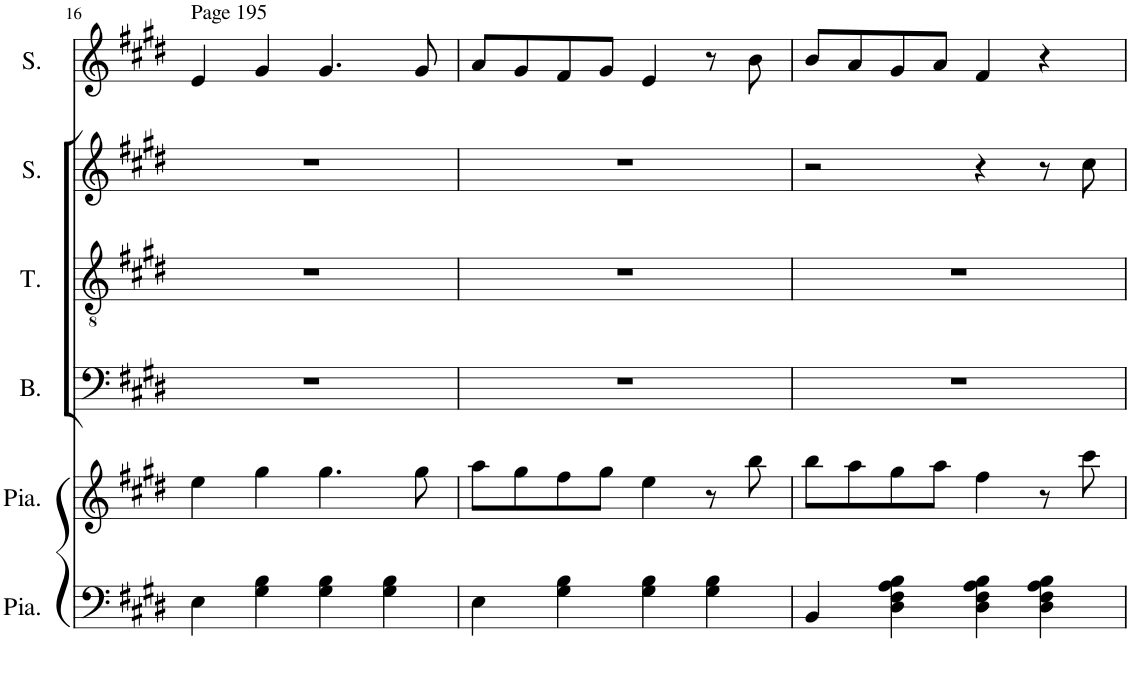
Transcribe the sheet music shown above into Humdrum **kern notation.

**kern	**kern	**kern	**kern	**kern	**kern
*part6	*part5	*part4	*part3	*part2	*part1
*staff6	*staff5	*staff4	*staff3	*staff2	*staff1
*I"Piano	*I"Piano	*I"Bass	*I"Ténor	*I"Soprano	*I"Soprano
*I'Pia.	*I'Pia.	*I'B.	*I'T.	*I'S.	*I'S.
!!LO:PB:g=z
*clefF4	*clefG2	*clefF4	*clefGv2	*clefG2	*clefG2
*k[f#c#g#d#]	*k[f#c#g#d#]	*k[f#c#g#d#]	*k[f#c#g#d#]	*k[f#c#g#d#]	*k[f#c#g#d#]
*M2/2	*M2/2	*M2/2	*M2/2	*M2/2	*M2/2
*met(c|)	*met(c|)	*met(c|)	*met(c|)	*met(c|)	*met(c|)
=16	=16	=16	=16	=16	=16
!	!	!	!	!	!LO:TX:a:t=Page 195
4E\	4ee\	1r	1r	1r	4e/
4G#\ 4B\	4gg#\	.	.	.	4g#/
4G#\ 4B\	4.gg#\	.	.	.	4.g#/
4G#\ 4B\	.	.	.	.	.
.	8gg#\	.	.	.	8g#/
=17	=17	=17	=17	=17	=17
4E\	8aa\L	1r	1r	1r	8a/L
.	8gg#\	.	.	.	8g#/
4G#\ 4B\	8ff#\	.	.	.	8f#/
.	8gg#\J	.	.	.	8g#/J
4G#\ 4B\	4ee\	.	.	.	4e/
4G#\ 4B\	8r	.	.	.	8r
.	8bb\	.	.	.	8b\
=18	=18	=18	=18	=18	=18
4BB/	8bb\L	1r	1r	2r	8b/L
.	8aa\	.	.	.	8a/
4D#\ 4F#\ 4A\ 4B\	8gg#\	.	.	.	8g#/
.	8aa\J	.	.	.	8a/J
4D#\ 4F#\ 4A\ 4B\	4ff#\	.	.	4r	4f#/
4D#\ 4F#\ 4A\ 4B\	8r	.	.	8r	4r
.	8ccc#\	.	.	8cc#\	.
=	=	=	=	=	=
*-	*-	*-	*-	*-	*-
